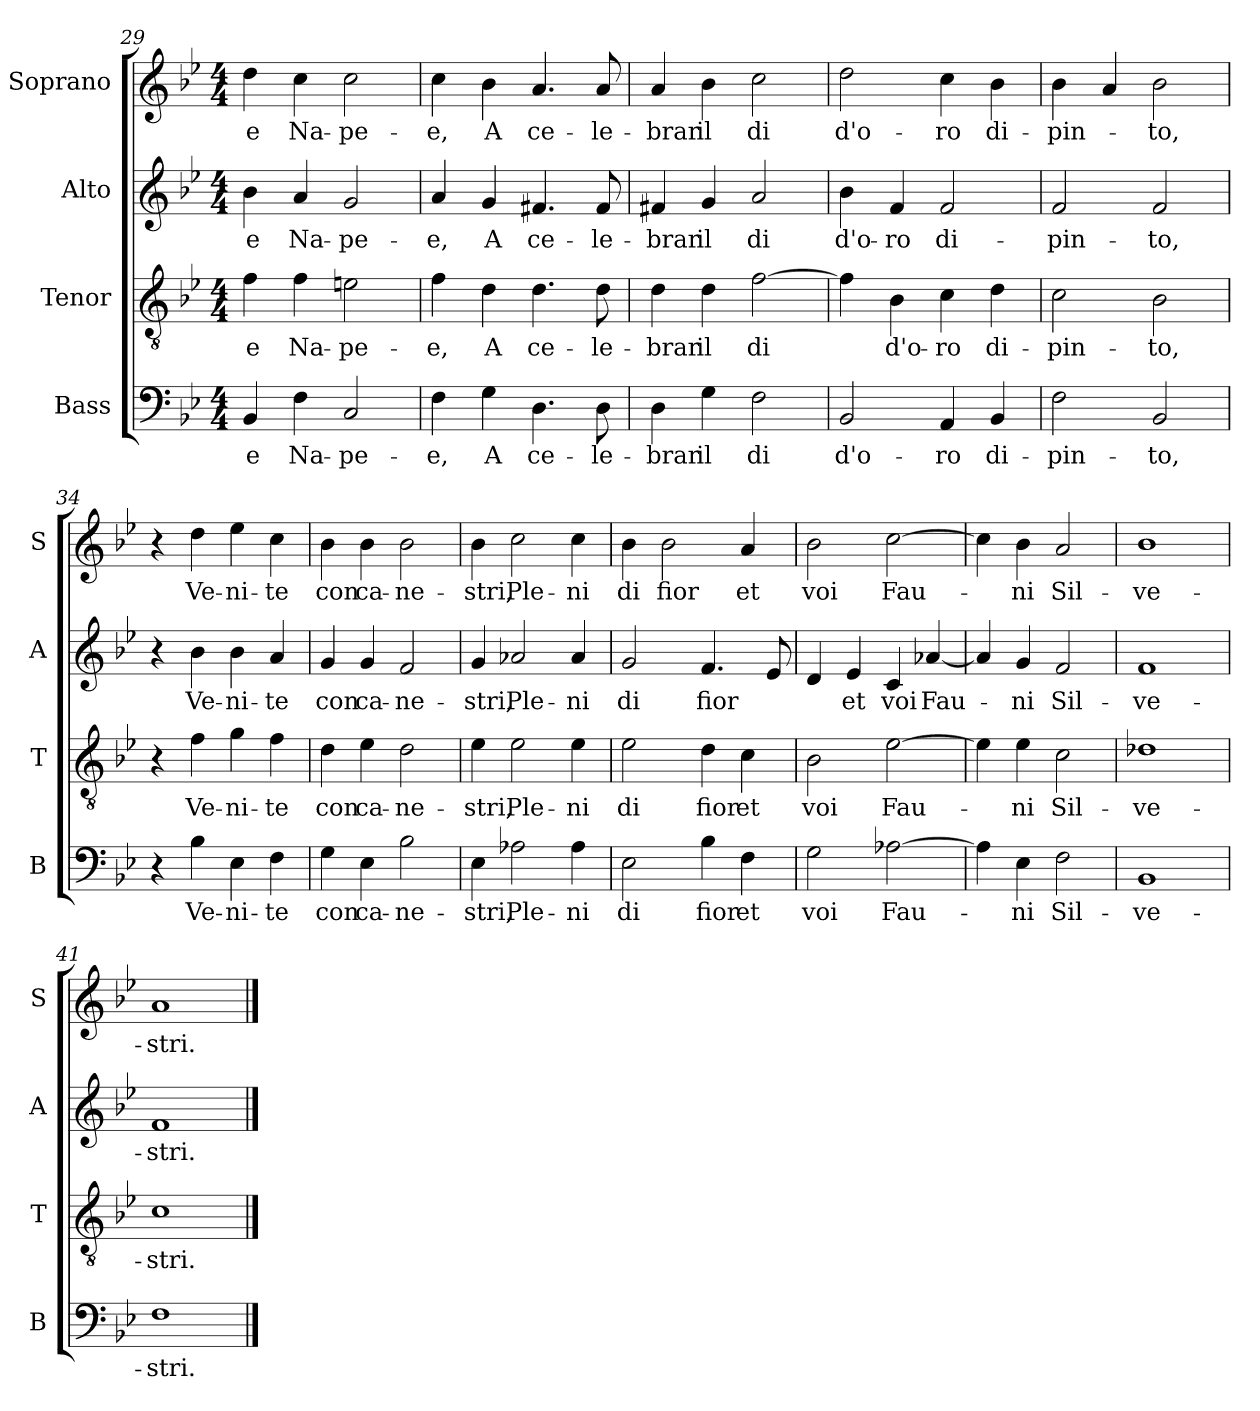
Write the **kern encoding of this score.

**kern	**text	**kern	**text	**kern	**text	**kern	**text
*part4	*part4	*part3	*part3	*part2	*part2	*part1	*part1
*staff4	*staff4	*staff3	*staff3	*staff2	*staff2	*staff1	*staff1
*I"Bass	*	*I"Tenor	*	*I"Alto	*	*I"Soprano	*
*I'B	*	*I'T	*	*I'A	*	*I'S	*
!!LO:PB:g=z
*clefF4	*	*clefGv2	*	*clefG2	*	*clefG2	*
*k[b-e-]	*	*k[b-e-]	*	*k[b-e-]	*	*k[b-e-]	*
*B-:	*	*B-:	*	*B-:	*	*B-:	*
*M4/4	*	*M4/4	*	*M4/4	*	*M4/4	*
=29	=29	=29	=29	=29	=29	=29	=29
!	!LO:LY:b	!	!LO:LY:b	!	!LO:LY:b	!	!LO:LY:b
4BB-/	e	4f\	e	4b-\	e	4dd\	e
!	!LO:LY:b	!	!LO:LY:b	!	!LO:LY:b	!	!LO:LY:b
4F\	Na-	4f\	Na-	4a/	Na-	4cc\	Na-
!	!LO:LY:b	!	!LO:LY:b	!	!LO:LY:b	!	!LO:LY:b
2C/	-pe-	2en\	-pe-	2g/	-pe-	2cc\	-pe-
=30	=30	=30	=30	=30	=30	=30	=30
!	!LO:LY:b	!	!LO:LY:b	!	!LO:LY:b	!	!LO:LY:b
4F\	-e,	4f\	-e,	4a/	-e,	4cc\	-e,
!	!LO:LY:b	!	!LO:LY:b	!	!LO:LY:b	!	!LO:LY:b
4G\	A	4d\	A	4g/	A	4b-\	A
!	!LO:LY:b	!	!LO:LY:b	!	!LO:LY:b	!	!LO:LY:b
4.D\	ce-	4.d\	ce-	4.f#X/	ce-	4.a/	ce-
!	!LO:LY:b	!	!LO:LY:b	!	!LO:LY:b	!	!LO:LY:b
8D\	-le-	8d\	-le-	8f#/	-le-	8a/	-le-
=31	=31	=31	=31	=31	=31	=31	=31
!	!LO:LY:b	!	!LO:LY:b	!	!LO:LY:b	!	!LO:LY:b
4D\	-brar	4d\	-brar	4f#X/	-brar	4a/	-brar
!	!LO:LY:b	!	!LO:LY:b	!	!LO:LY:b	!	!LO:LY:b
4G\	il	4d\	il	4g/	il	4b-\	il
!	!LO:LY:b	!	!LO:LY:b	!	!LO:LY:b	!	!LO:LY:b
2F\	di	[2f\	di	2a/	di	2cc\	di
=32	=32	=32	=32	=32	=32	=32	=32
!	!LO:LY:b	!	!	!	!LO:LY:b	!	!LO:LY:b
2BB-/	d'o-	4f\]	.	4b-\	d'o-	2dd\	d'o-
!	!	!	!LO:LY:b	!	!LO:LY:b	!	!
.	.	4B-\	d'o-	4f/	-ro	.	.
!	!LO:LY:b	!	!LO:LY:b	!	!LO:LY:b	!	!LO:LY:b
4AA/	-ro	4c\	-ro	2f/	di-	4cc\	-ro
!	!LO:LY:b	!	!LO:LY:b	!	!	!	!LO:LY:b
4BB-/	di-	4d\	di-	.	.	4b-\	di-
=33	=33	=33	=33	=33	=33	=33	=33
!	!LO:LY:b	!	!LO:LY:b	!	!LO:LY:b	!	!LO:LY:b
2F\	-pin-	2c\	-pin-	2f/	-pin-	4b-\	-pin-
.	.	.	.	.	.	4a/	.
!	!LO:LY:b	!	!LO:LY:b	!	!LO:LY:b	!	!LO:LY:b
2BB-/	-to,	2B-\	-to,	2f/	-to,	2b-\	-to,
=34	=34	=34	=34	=34	=34	=34	=34
4r	.	4r	.	4r	.	4r	.
!	!LO:LY:b	!	!LO:LY:b	!	!LO:LY:b	!	!LO:LY:b
4B-\	Ve-	4f\	Ve-	4b-\	Ve-	4dd\	Ve-
!	!LO:LY:b	!	!LO:LY:b	!	!LO:LY:b	!	!LO:LY:b
4E-\	-ni-	4g\	-ni-	4b-\	-ni-	4ee-\	-ni-
!	!LO:LY:b	!	!LO:LY:b	!	!LO:LY:b	!	!LO:LY:b
4F\	-te	4f\	-te	4a/	-te	4cc\	-te
=35	=35	=35	=35	=35	=35	=35	=35
!	!LO:LY:b	!	!LO:LY:b	!	!LO:LY:b	!	!LO:LY:b
4G\	con	4d\	con	4g/	con	4b-\	con
!	!LO:LY:b	!	!LO:LY:b	!	!LO:LY:b	!	!LO:LY:b
4E-\	ca-	4e-\	ca-	4g/	ca-	4b-\	ca-
!	!LO:LY:b	!	!LO:LY:b	!	!LO:LY:b	!	!LO:LY:b
2B-\	-ne-	2d\	-ne-	2f/	-ne-	2b-\	-ne-
!!LO:LB:g=z
=36	=36	=36	=36	=36	=36	=36	=36
!	!LO:LY:b	!	!LO:LY:b	!	!LO:LY:b	!	!LO:LY:b
4E-\	-stri,	4e-\	-stri,	4g/	-stri,	4b-\	-stri,
!	!LO:LY:b	!	!LO:LY:b	!	!LO:LY:b	!	!LO:LY:b
2A-X\	Ple-	2e-\	Ple-	2a-X/	Ple-	2cc\	Ple-
!	!LO:LY:b	!	!LO:LY:b	!	!LO:LY:b	!	!LO:LY:b
4A-\	-ni	4e-\	-ni	4a-/	-ni	4cc\	-ni
=37	=37	=37	=37	=37	=37	=37	=37
!	!LO:LY:b	!	!LO:LY:b	!	!LO:LY:b	!	!LO:LY:b
2E-\	di	2e-\	di	2g/	di	4b-\	di
!	!	!	!	!	!	!	!LO:LY:b
.	.	.	.	.	.	2b-\	fior
!	!LO:LY:b	!	!LO:LY:b	!	!LO:LY:b	!	!
4B-\	fior	4d\	fior	4.f/	fior	.	.
!	!LO:LY:b	!	!LO:LY:b	!	!	!	!LO:LY:b
4F\	et	4c\	et	.	.	4a/	et
.	.	.	.	8e-/	.	.	.
=38	=38	=38	=38	=38	=38	=38	=38
!	!LO:LY:b	!	!LO:LY:b	!	!	!	!LO:LY:b
2G\	voi	2B-\	voi	4d/	.	2b-\	voi
!	!	!	!	!	!LO:LY:b	!	!
.	.	.	.	4e-/	et	.	.
!	!LO:LY:b	!	!LO:LY:b	!	!LO:LY:b	!	!LO:LY:b
[2A-X\	Fau-	[2e-\	Fau-	4c/	voi	[2cc\	Fau-
!	!	!	!	!	!LO:LY:b	!	!
.	.	.	.	[4a-X/	Fau-	.	.
=39	=39	=39	=39	=39	=39	=39	=39
4A-\]	.	4e-\]	.	4a-/]	.	4cc\]	.
!	!LO:LY:b	!	!LO:LY:b	!	!LO:LY:b	!	!LO:LY:b
4E-\	-ni	4e-\	-ni	4g/	-ni	4b-\	-ni
!	!LO:LY:b	!	!LO:LY:b	!	!LO:LY:b	!	!LO:LY:b
2F\	Sil-	2c\	Sil-	2f/	Sil-	2a/	Sil-
=40	=40	=40	=40	=40	=40	=40	=40
!	!LO:LY:b	!	!LO:LY:b	!	!LO:LY:b	!	!LO:LY:b
1BB-	-ve-	1d-X	-ve-	1f	-ve-	1b-	-ve-
=41	=41	=41	=41	=41	=41	=41	=41
!	!LO:LY:b	!	!LO:LY:b	!	!LO:LY:b	!	!LO:LY:b
1F	-stri.	1c	-stri.	1f	-stri.	1a	-stri.
==	==	==	==	==	==	==	==
*-	*-	*-	*-	*-	*-	*-	*-
